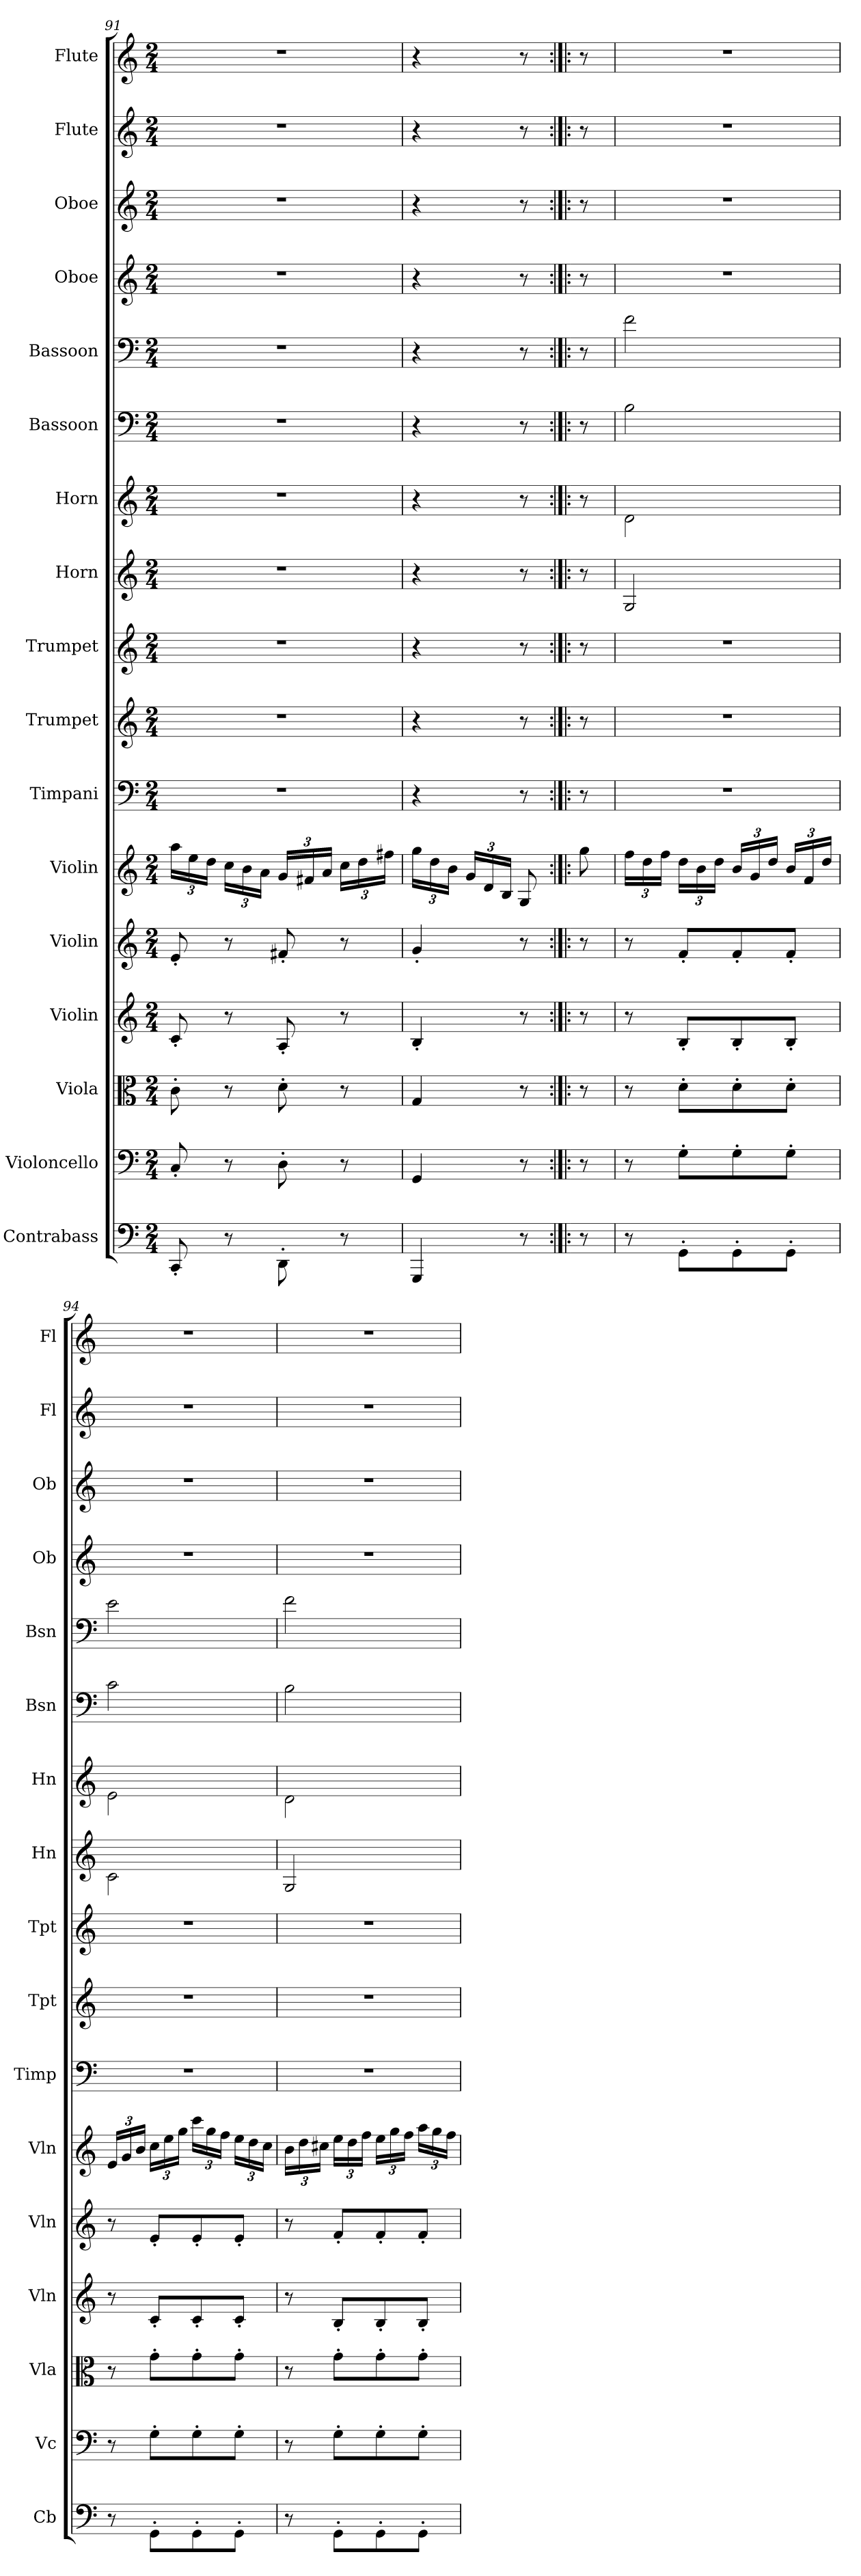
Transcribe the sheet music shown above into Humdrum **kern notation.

**kern	**kern	**kern	**kern	**kern	**kern	**kern	**kern	**kern	**kern	**kern	**kern	**kern	**kern	**kern	**kern	**kern
*part17	*part16	*part15	*part14	*part13	*part12	*part11	*part10	*part9	*part8	*part7	*part6	*part5	*part4	*part3	*part2	*part1
*staff17	*staff16	*staff15	*staff14	*staff13	*staff12	*staff11	*staff10	*staff9	*staff8	*staff7	*staff6	*staff5	*staff4	*staff3	*staff2	*staff1
*I"Contrabass	*I"Violoncello	*I"Viola	*I"Violin	*I"Violin	*I"Violin	*I"Timpani	*I"Trumpet	*I"Trumpet	*I"Horn	*I"Horn	*I"Bassoon	*I"Bassoon	*I"Oboe	*I"Oboe	*I"Flute	*I"Flute
*I'Cb	*I'Vc	*I'Vla	*I'Vln	*I'Vln	*I'Vln	*I'Timp	*I'Tpt	*I'Tpt	*I'Hn	*I'Hn	*I'Bsn	*I'Bsn	*I'Ob	*I'Ob	*I'Fl	*I'Fl
*clefF4	*clefF4	*clefC3	*clefG2	*clefG2	*clefG2	*clefF4	*clefG2	*clefG2	*clefG2	*clefG2	*clefF4	*clefF4	*clefG2	*clefG2	*clefG2	*clefG2
*k[]	*k[]	*k[]	*k[]	*k[]	*k[]	*k[]	*k[]	*k[]	*k[]	*k[]	*k[]	*k[]	*k[]	*k[]	*k[]	*k[]
*M2/4	*M2/4	*M2/4	*M2/4	*M2/4	*M2/4	*M2/4	*M2/4	*M2/4	*M2/4	*M2/4	*M2/4	*M2/4	*M2/4	*M2/4	*M2/4	*M2/4
=91	=91	=91	=91	=91	=91	=91	=91	=91	=91	=91	=91	=91	=91	=91	=91	=91
8CC'/	8C'/	8c'\	8c'/	8e'/	24aa\LL	2r	2r	2r	2r	2r	2r	2r	2r	2r	2r	2r
.	.	.	.	.	24ee\	.	.	.	.	.	.	.	.	.	.	.
.	.	.	.	.	24dd\JJ	.	.	.	.	.	.	.	.	.	.	.
8r	8r	8r	8r	8r	24cc\LL	.	.	.	.	.	.	.	.	.	.	.
.	.	.	.	.	24b\	.	.	.	.	.	.	.	.	.	.	.
.	.	.	.	.	24a\JJ	.	.	.	.	.	.	.	.	.	.	.
8DD'\	8D'\	8d'\	8A'/	8f#X'/	24g/LL	.	.	.	.	.	.	.	.	.	.	.
.	.	.	.	.	24f#X/	.	.	.	.	.	.	.	.	.	.	.
.	.	.	.	.	24a/JJ	.	.	.	.	.	.	.	.	.	.	.
8r	8r	8r	8r	8r	24cc\LL	.	.	.	.	.	.	.	.	.	.	.
.	.	.	.	.	24dd\	.	.	.	.	.	.	.	.	.	.	.
.	.	.	.	.	24ff#X\JJ	.	.	.	.	.	.	.	.	.	.	.
=92	=92	=92	=92	=92	=92	=92	=92	=92	=92	=92	=92	=92	=92	=92	=92	=92
4GGG/	4GG/	4G/	4B'/	4g'/	24gg\LL	4r	4r	4r	4r	4r	4r	4r	4r	4r	4r	4r
.	.	.	.	.	24dd\	.	.	.	.	.	.	.	.	.	.	.
.	.	.	.	.	24b\JJ	.	.	.	.	.	.	.	.	.	.	.
.	.	.	.	.	24g/LL	.	.	.	.	.	.	.	.	.	.	.
.	.	.	.	.	24d/	.	.	.	.	.	.	.	.	.	.	.
.	.	.	.	.	24B/JJ	.	.	.	.	.	.	.	.	.	.	.
8r	8r	8r	8r	8r	8G/	8r	8r	8r	8r	8r	8r	8r	8r	8r	8r	8r
=:|!|:	=:|!|:	=:|!|:	=:|!|:	=:|!|:	=:|!|:	=:|!|:	=:|!|:	=:|!|:	=:|!|:	=:|!|:	=:|!|:	=:|!|:	=:|!|:	=:|!|:	=:|!|:	=:|!|:
8r	8r	8r	8r	8r	8gg\	8r	8r	8r	8r	8r	8r	8r	8r	8r	8r	8r
=93	=93	=93	=93	=93	=93	=93	=93	=93	=93	=93	=93	=93	=93	=93	=93	=93
8r	8r	8r	8r	8r	24ff\LL	2r	2r	2r	2G/	2d\	2B\	2f\	2r	2r	2r	2r
.	.	.	.	.	24dd\	.	.	.	.	.	.	.	.	.	.	.
.	.	.	.	.	24ff\JJ	.	.	.	.	.	.	.	.	.	.	.
8GG'\L	8G'\L	8d'\L	8B'/L	8f'/L	24dd\LL	.	.	.	.	.	.	.	.	.	.	.
.	.	.	.	.	24b\	.	.	.	.	.	.	.	.	.	.	.
.	.	.	.	.	24dd\JJ	.	.	.	.	.	.	.	.	.	.	.
8GG'\	8G'\	8d'\	8B'/	8f'/	24b/LL	.	.	.	.	.	.	.	.	.	.	.
.	.	.	.	.	24g/	.	.	.	.	.	.	.	.	.	.	.
.	.	.	.	.	24dd/JJ	.	.	.	.	.	.	.	.	.	.	.
8GG'\J	8G'\J	8d'\J	8B'/J	8f'/J	24b/LL	.	.	.	.	.	.	.	.	.	.	.
.	.	.	.	.	24f/	.	.	.	.	.	.	.	.	.	.	.
.	.	.	.	.	24dd/JJ	.	.	.	.	.	.	.	.	.	.	.
=94	=94	=94	=94	=94	=94	=94	=94	=94	=94	=94	=94	=94	=94	=94	=94	=94
8r	8r	8r	8r	8r	24e/LL	2r	2r	2r	2c\	2e\	2c\	2e\	2r	2r	2r	2r
.	.	.	.	.	24g/	.	.	.	.	.	.	.	.	.	.	.
.	.	.	.	.	24b/JJ	.	.	.	.	.	.	.	.	.	.	.
8GG'\L	8G'\L	8g'\L	8c'/L	8e'/L	24cc\LL	.	.	.	.	.	.	.	.	.	.	.
.	.	.	.	.	24ee\	.	.	.	.	.	.	.	.	.	.	.
.	.	.	.	.	24gg\JJ	.	.	.	.	.	.	.	.	.	.	.
8GG'\	8G'\	8g'\	8c'/	8e'/	24ccc\LL	.	.	.	.	.	.	.	.	.	.	.
.	.	.	.	.	24gg\	.	.	.	.	.	.	.	.	.	.	.
.	.	.	.	.	24ff\JJ	.	.	.	.	.	.	.	.	.	.	.
8GG'\J	8G'\J	8g'\J	8c'/J	8e'/J	24ee\LL	.	.	.	.	.	.	.	.	.	.	.
.	.	.	.	.	24dd\	.	.	.	.	.	.	.	.	.	.	.
.	.	.	.	.	24cc\JJ	.	.	.	.	.	.	.	.	.	.	.
=95	=95	=95	=95	=95	=95	=95	=95	=95	=95	=95	=95	=95	=95	=95	=95	=95
8r	8r	8r	8r	8r	24b\LL	2r	2r	2r	2G/	2d\	2B\	2f\	2r	2r	2r	2r
.	.	.	.	.	24dd\	.	.	.	.	.	.	.	.	.	.	.
.	.	.	.	.	24cc#X\JJ	.	.	.	.	.	.	.	.	.	.	.
8GG'\L	8G'\L	8g'\L	8B'/L	8f'/L	24ee\LL	.	.	.	.	.	.	.	.	.	.	.
.	.	.	.	.	24dd\	.	.	.	.	.	.	.	.	.	.	.
.	.	.	.	.	24ff\JJ	.	.	.	.	.	.	.	.	.	.	.
8GG'\	8G'\	8g'\	8B'/	8f'/	24ee\LL	.	.	.	.	.	.	.	.	.	.	.
.	.	.	.	.	24gg\	.	.	.	.	.	.	.	.	.	.	.
.	.	.	.	.	24ff\JJ	.	.	.	.	.	.	.	.	.	.	.
8GG'\J	8G'\J	8g'\J	8B'/J	8f'/J	24aa\LL	.	.	.	.	.	.	.	.	.	.	.
.	.	.	.	.	24gg\	.	.	.	.	.	.	.	.	.	.	.
.	.	.	.	.	24ff\JJ	.	.	.	.	.	.	.	.	.	.	.
=	=	=	=	=	=	=	=	=	=	=	=	=	=	=	=	=
*-	*-	*-	*-	*-	*-	*-	*-	*-	*-	*-	*-	*-	*-	*-	*-	*-
